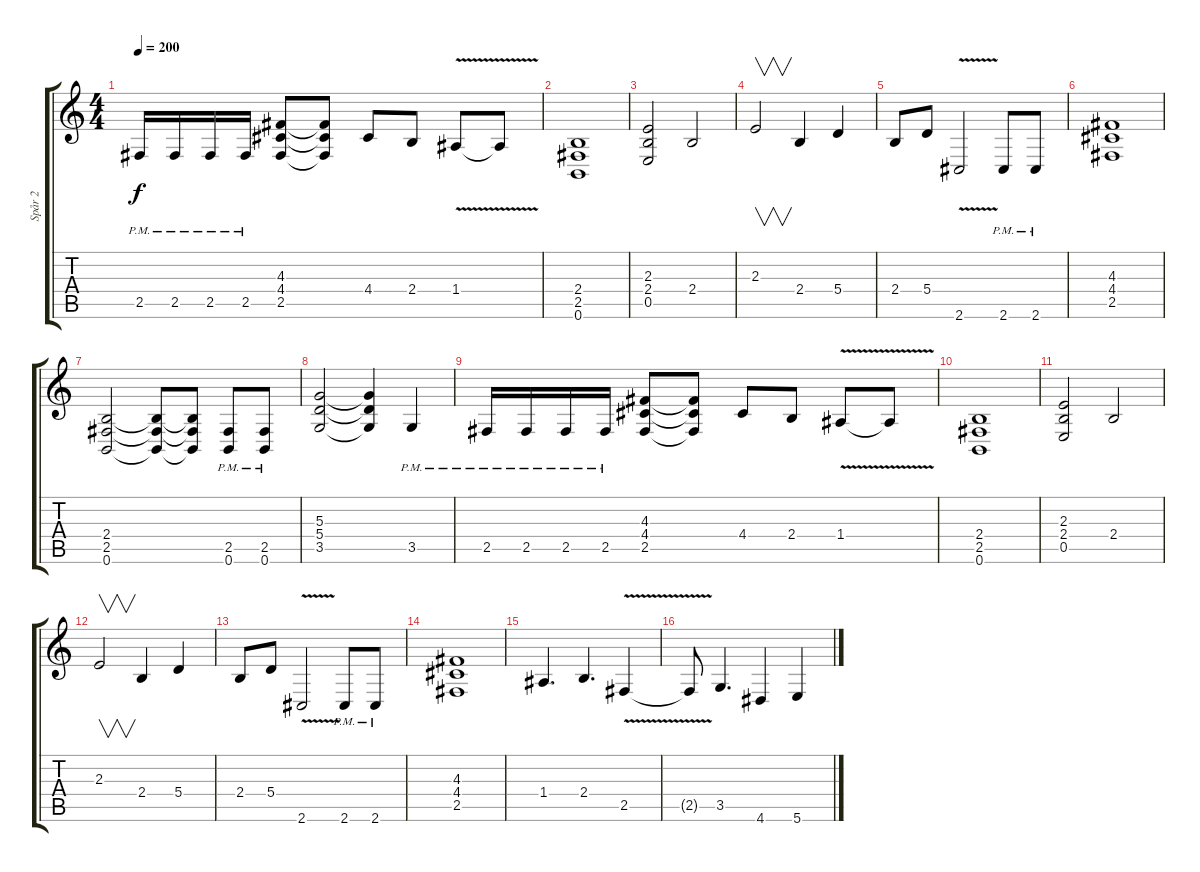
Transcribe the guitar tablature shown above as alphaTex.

\track ("Spår 2" "Spår 2") {instrument distortionguitar}
\staff {score tabs}
\tuning (B3 Gb3 D3 A2 E2 B1) {hide}
\ts (4 4)
\tempo 200
\clef g2
\ks c
2.5{pm}.16{dy f} 2.5{pm}.16 2.5{pm}.16 2.5{pm}.16 (4.3 4.4 2.5).8 (4.3{t} 4.4{t} 2.5{t}).8 4.4.8 2.4.8 1.4{v}.8 1.4{t}.8 |
(2.4 2.5 0.6).1 |
(2.3 2.4 0.5).2 2.4.2 |
2.3.2{v} 2.4.4 5.4.4 |
2.4.8 5.4.8 2.6{v}.2 2.6{pm}.8 2.6{pm}.8 |
(4.3 4.4 2.5).1 |
(2.4 2.5 0.6).2 (2.4{t} 2.5{t} 0.6{t}).8 (2.4{t} 2.5{t} 0.6{t}).8 (2.5{pm} 0.6{pm}).8 (2.5{pm} 0.6{pm}).8 |
(5.3 5.4 3.5).2 (5.3{t} 5.4{t} 3.5{t}).4 3.5{pm}.4 |
2.5{pm}.16 2.5{pm}.16 2.5{pm}.16 2.5{pm}.16 (4.3 4.4 2.5).8 (4.3{t} 4.4{t} 2.5{t}).8 4.4.8 2.4.8 1.4{v}.8 1.4{t}.8 |
(2.4 2.5 0.6).1 |
(2.3 2.4 0.5).2 2.4.2 |
2.3.2{v} 2.4.4 5.4.4 |
2.4.8 5.4.8 2.6{v}.2 2.6{pm}.8 2.6{pm}.8 |
(4.3 4.4 2.5).1 |
1.4.4{d} 2.4.4{d} 2.5{v}.4 |
2.5{t}.8 3.5.4{d} 4.6.4 5.6.4
